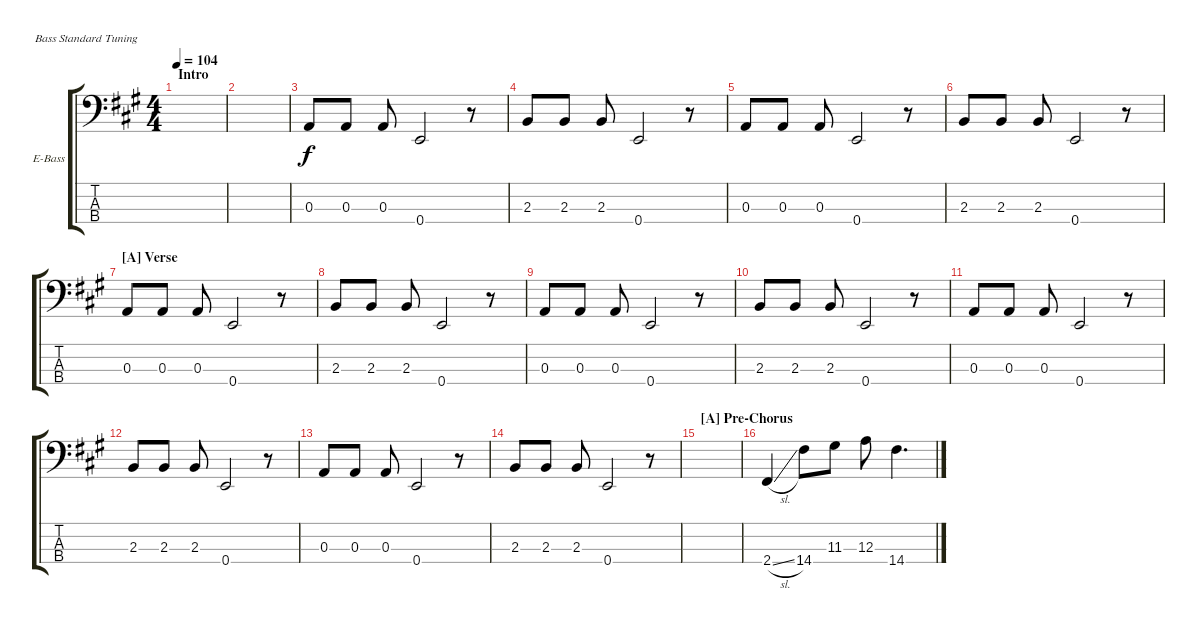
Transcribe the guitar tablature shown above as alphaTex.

\defaultSystemsLayout 4
\bracketExtendMode groupsimilarinstruments
\firstSystemTrackNameOrientation horizontal
\otherSystemsTrackNameOrientation horizontal
\track ("Electric Bass" "E-Bass") {instrument electricbassfinger}
\staff {score tabs}
\tuning (G2 D2 A1 E1)
\ts (4 4)
\section ("" "Intro")
\tempo 104
\clef f4
\scale
0.536122
\ks a
|
\scale
0.231939 |
\scale
0.231939 0.3.8 0.3.8 0.3.8 0.4.2 r.8 |
\scale
0.333333 2.3.8 2.3.8 2.3.8 0.4.2 r.8 |
\scale
0.333333 0.3.8 0.3.8 0.3.8 0.4.2 r.8 |
\scale
0.333333 2.3.8 2.3.8 2.3.8 0.4.2 r.8 |
\section ("A" "Verse")
\scale
0.333333 0.3.8 0.3.8 0.3.8 0.4.2 r.8 |
\scale
0.333333 2.3.8 2.3.8 2.3.8 0.4.2 r.8 |
\scale
0.333333 0.3.8 0.3.8 0.3.8 0.4.2 r.8 |
\scale
0.333333 2.3.8 2.3.8 2.3.8 0.4.2 r.8 |
\scale
0.333333 0.3.8 0.3.8 0.3.8 0.4.2 r.8 |
\scale
0.333333 2.3.8 2.3.8 2.3.8 0.4.2 r.8 |
\scale
0.333333 0.3.8 0.3.8 0.3.8 0.4.2 r.8 |
\scale
0.333333 2.3.8 2.3.8 2.3.8 0.4.2 r.8 |
\section ("A" "Pre-Chorus")
\scale
0.333333 |
\scale
0.333333 2.4{sl}.4 14.4.8 11.3.8 12.3.8 14.4.4{d}
